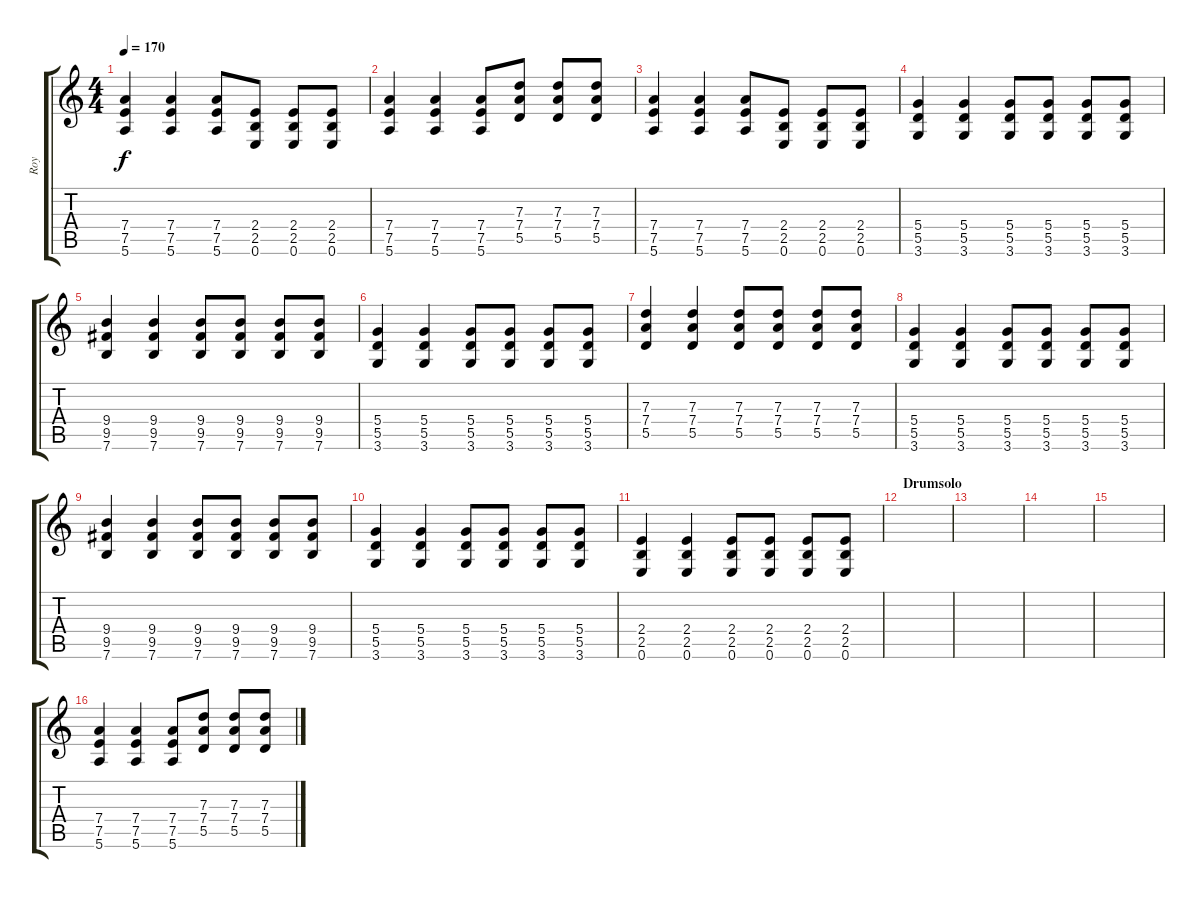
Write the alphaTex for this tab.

\track ("Roy" "Roy") {instrument overdrivenguitar}
\staff {score tabs}
\tuning (E4 B3 G3 D3 A2 E2) {hide}
\ts (4 4)
\tempo 170
\clef g2
\ks c
(7.4 7.5 5.6).4{dy f} (7.4 7.5 5.6).4 (7.4 7.5 5.6).8 (2.4 2.5 0.6).8 (2.4 2.5 0.6).8 (2.4 2.5 0.6).8 |
(7.4 7.5 5.6).4 (7.4 7.5 5.6).4 (7.4 7.5 5.6).8 (7.3 7.4 5.5).8 (7.3 7.4 5.5).8 (7.3 7.4 5.5).8 |
(7.4 7.5 5.6).4 (7.4 7.5 5.6).4 (7.4 7.5 5.6).8 (2.4 2.5 0.6).8 (2.4 2.5 0.6).8 (2.4 2.5 0.6).8 |
(5.4 5.5 3.6).4 (5.4 5.5 3.6).4 (5.4 5.5 3.6).8 (5.4 5.5 3.6).8 (5.4 5.5 3.6).8 (5.4 5.5 3.6).8 |
(9.4 9.5 7.6).4 (9.4 9.5 7.6).4 (9.4 9.5 7.6).8 (9.4 9.5 7.6).8 (9.4 9.5 7.6).8 (9.4 9.5 7.6).8 |
(5.4 5.5 3.6).4 (5.4 5.5 3.6).4 (5.4 5.5 3.6).8 (5.4 5.5 3.6).8 (5.4 5.5 3.6).8 (5.4 5.5 3.6).8 |
(7.3 7.4 5.5).4 (7.3 7.4 5.5).4 (7.3 7.4 5.5).8 (7.3 7.4 5.5).8 (7.3 7.4 5.5).8 (7.3 7.4 5.5).8 |
(5.4 5.5 3.6).4 (5.4 5.5 3.6).4 (5.4 5.5 3.6).8 (5.4 5.5 3.6).8 (5.4 5.5 3.6).8 (5.4 5.5 3.6).8 |
(9.4 9.5 7.6).4 (9.4 9.5 7.6).4 (9.4 9.5 7.6).8 (9.4 9.5 7.6).8 (9.4 9.5 7.6).8 (9.4 9.5 7.6).8 |
(5.4 5.5 3.6).4 (5.4 5.5 3.6).4 (5.4 5.5 3.6).8 (5.4 5.5 3.6).8 (5.4 5.5 3.6).8 (5.4 5.5 3.6).8 |
(2.4 2.5 0.6).4 (2.4 2.5 0.6).4 (2.4 2.5 0.6).8 (2.4 2.5 0.6).8 (2.4 2.5 0.6).8 (2.4 2.5 0.6).8 |
\section ("" "Drumsolo")
|
|
|
|
(7.4 7.5 5.6).4 (7.4 7.5 5.6).4 (7.4 7.5 5.6).8 (7.3 7.4 5.5).8 (7.3 7.4 5.5).8 (7.3 7.4 5.5).8
